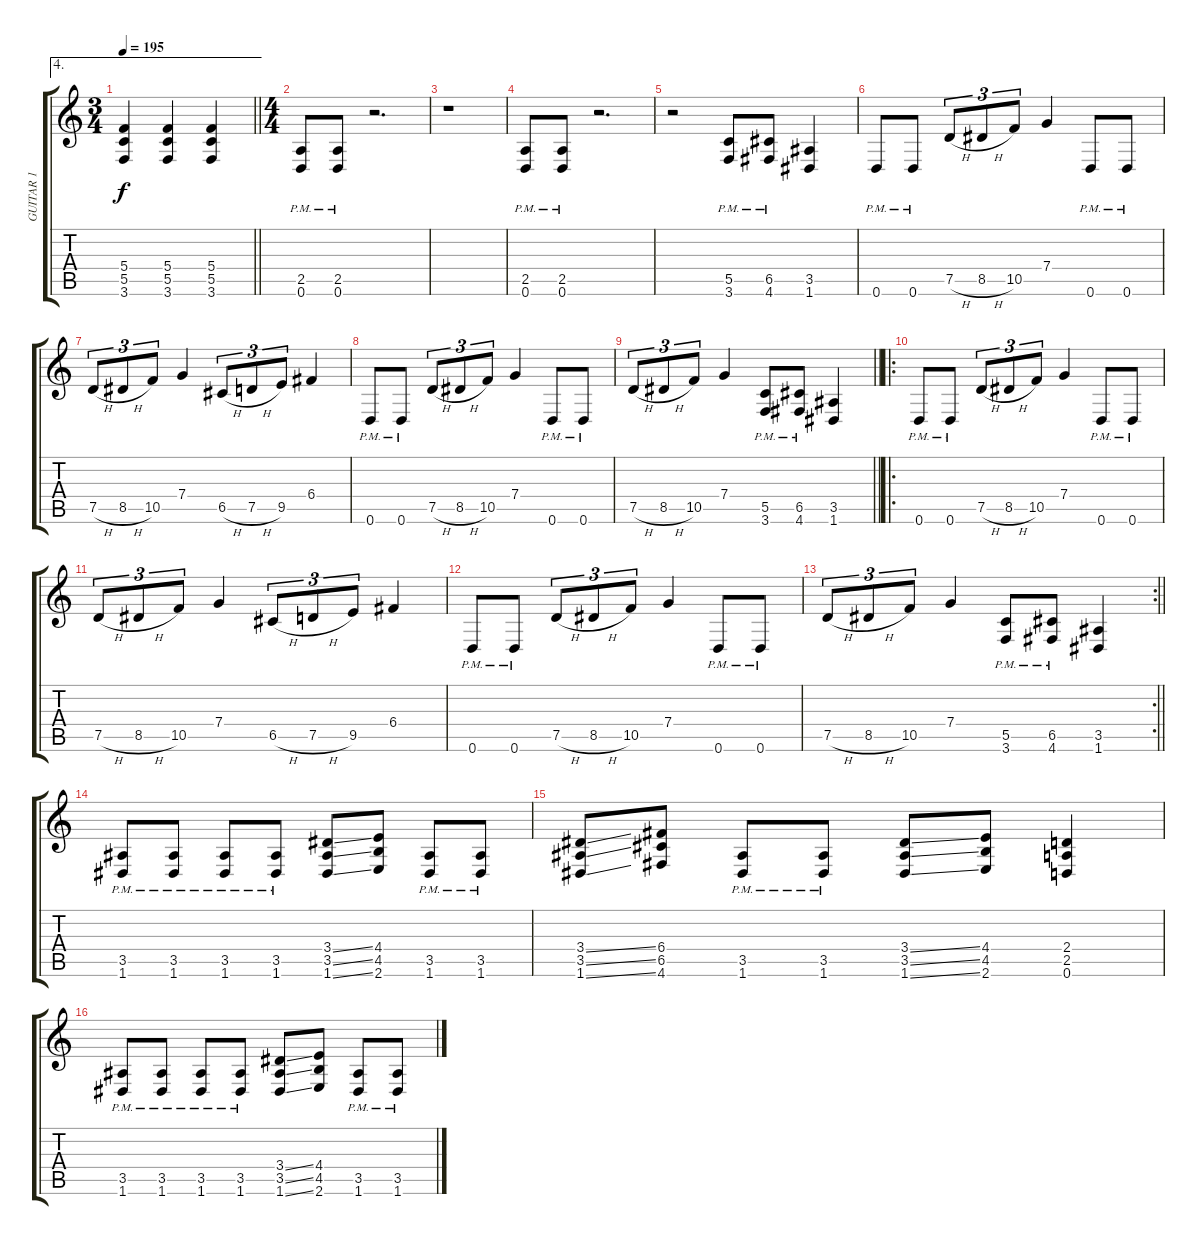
\track ("GUITAR 1" "GUITAR 1") {instrument overdrivenguitar}
\staff {score tabs}
\tuning (D4 A3 F3 C3 G2 D2) {hide}
\ae 4
\ts (3 4)
\tempo 195
\clef g2
\barLineRight lightlight
\ks c
(5.4 5.5 3.6).4{dy f} (5.4 5.5 3.6).4 (5.4 5.5 3.6).4 |
\ts (4 4)
(2.5{pm} 0.6{pm}).8 (2.5{pm} 0.6{pm}).8 r.2{d} |
r.1 |
(2.5{pm} 0.6{pm}).8 (2.5{pm} 0.6{pm}).8 r.2{d} |
r.2 (5.5{pm} 3.6{pm}).8 (6.5{pm} 4.6{pm}).8 (3.5 1.6).4 |
0.6{pm}.8 0.6{pm}.8 7.5{h}.8{tu (3 2)} 8.5{h}.8{tu (3 2)} 10.5.8{tu (3 2)} 7.4.4 0.6{pm}.8 0.6{pm}.8 |
7.5{h}.8{tu (3 2)} 8.5{h}.8{tu (3 2)} 10.5.8{tu (3 2)} 7.4.4 6.5{h}.8{tu (3 2)} 7.5{h}.8{tu (3 2)} 9.5.8{tu (3 2)} 6.4.4 |
0.6{pm}.8 0.6{pm}.8 7.5{h}.8{tu (3 2)} 8.5{h}.8{tu (3 2)} 10.5.8{tu (3 2)} 7.4.4 0.6{pm}.8 0.6{pm}.8 |
\barLineRight lightlight
7.5{h}.8{tu (3 2)} 8.5{h}.8{tu (3 2)} 10.5.8{tu (3 2)} 7.4.4 (5.5{pm} 3.6{pm}).8 (6.5{pm} 4.6{pm}).8 (3.5 1.6).4 |
\ro
0.6{pm}.8 0.6{pm}.8 7.5{h}.8{tu (3 2)} 8.5{h}.8{tu (3 2)} 10.5.8{tu (3 2)} 7.4.4 0.6{pm}.8 0.6{pm}.8 |
7.5{h}.8{tu (3 2)} 8.5{h}.8{tu (3 2)} 10.5.8{tu (3 2)} 7.4.4 6.5{h}.8{tu (3 2)} 7.5{h}.8{tu (3 2)} 9.5.8{tu (3 2)} 6.4.4 |
0.6{pm}.8 0.6{pm}.8 7.5{h}.8{tu (3 2)} 8.5{h}.8{tu (3 2)} 10.5.8{tu (3 2)} 7.4.4 0.6{pm}.8 0.6{pm}.8 |
\rc 2
\barLineRight lightlight
7.5{h}.8{tu (3 2)} 8.5{h}.8{tu (3 2)} 10.5.8{tu (3 2)} 7.4.4 (5.5{pm} 3.6{pm}).8 (6.5{pm} 4.6{pm}).8 (3.5 1.6).4 |
(3.5{pm} 1.6{pm}).8 (3.5{pm} 1.6{pm}).8 (3.5{pm} 1.6{pm}).8 (3.5{pm} 1.6{pm}).8 (3.4{ss} 3.5{ss} 1.6{ss}).8 (4.4 4.5 2.6).8 (3.5{pm} 1.6{pm}).8 (3.5{pm} 1.6{pm}).8 |
(3.4{ss} 3.5{ss} 1.6{ss}).8 (6.4 6.5 4.6).8 (3.5{pm} 1.6{pm}).8 (3.5{pm} 1.6{pm}).8 (3.4{ss} 3.5{ss} 1.6{ss}).8 (4.4 4.5 2.6).8 (2.4 2.5 0.6).4 |
(3.5{pm} 1.6{pm}).8 (3.5{pm} 1.6{pm}).8 (3.5{pm} 1.6{pm}).8 (3.5{pm} 1.6{pm}).8 (3.4{ss} 3.5{ss} 1.6{ss}).8 (4.4 4.5 2.6).8 (3.5{pm} 1.6{pm}).8 (3.5{pm} 1.6{pm}).8
